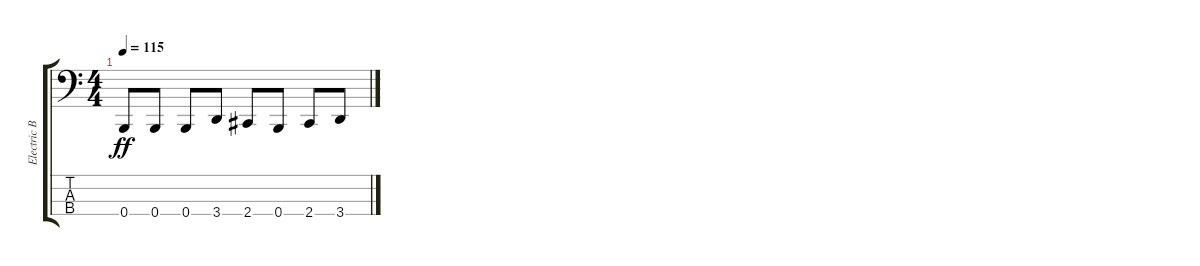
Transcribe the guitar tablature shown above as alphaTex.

\track ("Electric Bass" "Electric B") {instrument electricbassfinger}
\staff {score tabs}
\tuning (D2 A1 E1 B0) {hide}
\ts (4 4)
\tempo 115
\clef f4
\ks c
0.4.8{dy ff} 0.4.8 0.4.8 3.4.8 2.4.8 0.4.8 2.4.8 3.4.8
